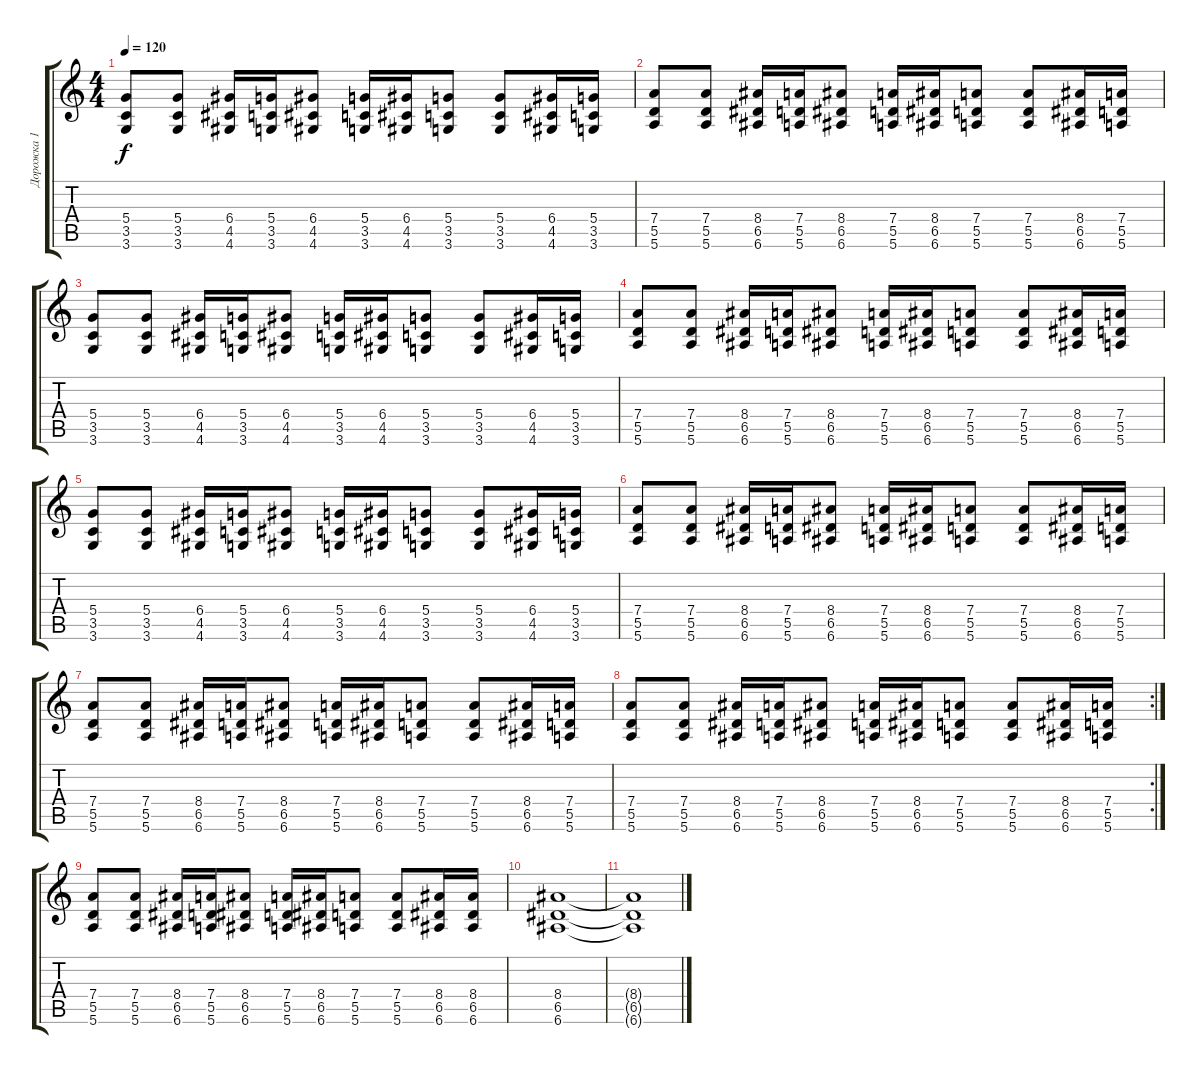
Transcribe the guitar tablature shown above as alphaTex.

\track ("Дорожка 1" "Дорожка 1") {instrument overdrivenguitar}
\staff {score tabs}
\tuning (E4 B3 G3 D3 A2 E2) {hide}
\ts (4 4)
\tempo 120
\clef g2
\ks c
(5.4 3.5 3.6).8{dy f} (5.4 3.5 3.6).8 (6.4 4.5 4.6).16 (5.4 3.5 3.6).16 (6.4 4.5 4.6).8 (5.4 3.5 3.6).16 (6.4 4.5 4.6).16 (5.4 3.5 3.6).8 (5.4 3.5 3.6).8 (6.4 4.5 4.6).16 (5.4 3.5 3.6).16 |
(7.4 5.5 5.6).8 (7.4 5.5 5.6).8 (8.4 6.5 6.6).16 (7.4 5.5 5.6).16 (8.4 6.5 6.6).8 (7.4 5.5 5.6).16 (8.4 6.5 6.6).16 (7.4 5.5 5.6).8 (7.4 5.5 5.6).8 (8.4 6.5 6.6).16 (7.4 5.5 5.6).16 |
(5.4 3.5 3.6).8 (5.4 3.5 3.6).8 (6.4 4.5 4.6).16 (5.4 3.5 3.6).16 (6.4 4.5 4.6).8 (5.4 3.5 3.6).16 (6.4 4.5 4.6).16 (5.4 3.5 3.6).8 (5.4 3.5 3.6).8 (6.4 4.5 4.6).16 (5.4 3.5 3.6).16 |
(7.4 5.5 5.6).8 (7.4 5.5 5.6).8 (8.4 6.5 6.6).16 (7.4 5.5 5.6).16 (8.4 6.5 6.6).8 (7.4 5.5 5.6).16 (8.4 6.5 6.6).16 (7.4 5.5 5.6).8 (7.4 5.5 5.6).8 (8.4 6.5 6.6).16 (7.4 5.5 5.6).16 |
(5.4 3.5 3.6).8 (5.4 3.5 3.6).8 (6.4 4.5 4.6).16 (5.4 3.5 3.6).16 (6.4 4.5 4.6).8 (5.4 3.5 3.6).16 (6.4 4.5 4.6).16 (5.4 3.5 3.6).8 (5.4 3.5 3.6).8 (6.4 4.5 4.6).16 (5.4 3.5 3.6).16 |
(7.4 5.5 5.6).8 (7.4 5.5 5.6).8 (8.4 6.5 6.6).16 (7.4 5.5 5.6).16 (8.4 6.5 6.6).8 (7.4 5.5 5.6).16 (8.4 6.5 6.6).16 (7.4 5.5 5.6).8 (7.4 5.5 5.6).8 (8.4 6.5 6.6).16 (7.4 5.5 5.6).16 |
(7.4 5.5 5.6).8 (7.4 5.5 5.6).8 (8.4 6.5 6.6).16 (7.4 5.5 5.6).16 (8.4 6.5 6.6).8 (7.4 5.5 5.6).16 (8.4 6.5 6.6).16 (7.4 5.5 5.6).8 (7.4 5.5 5.6).8 (8.4 6.5 6.6).16 (7.4 5.5 5.6).16 |
\rc 2
(7.4 5.5 5.6).8 (7.4 5.5 5.6).8 (8.4 6.5 6.6).16 (7.4 5.5 5.6).16 (8.4 6.5 6.6).8 (7.4 5.5 5.6).16 (8.4 6.5 6.6).16 (7.4 5.5 5.6).8 (7.4 5.5 5.6).8 (8.4 6.5 6.6).16 (7.4 5.5 5.6).16 |
(7.4 5.5 5.6).8 (7.4 5.5 5.6).8 (8.4 6.5 6.6).16 (7.4 5.5 5.6).16 (8.4 6.5 6.6).8 (7.4 5.5 5.6).16 (8.4 6.5 6.6).16 (7.4 5.5 5.6).8 (7.4 5.5 5.6).8 (8.4 6.5 6.6).16 (8.4 6.5 6.6).16 |
(8.4 6.5 6.6).1 |
(8.4{t} 6.5{t} 6.6{t}).1
